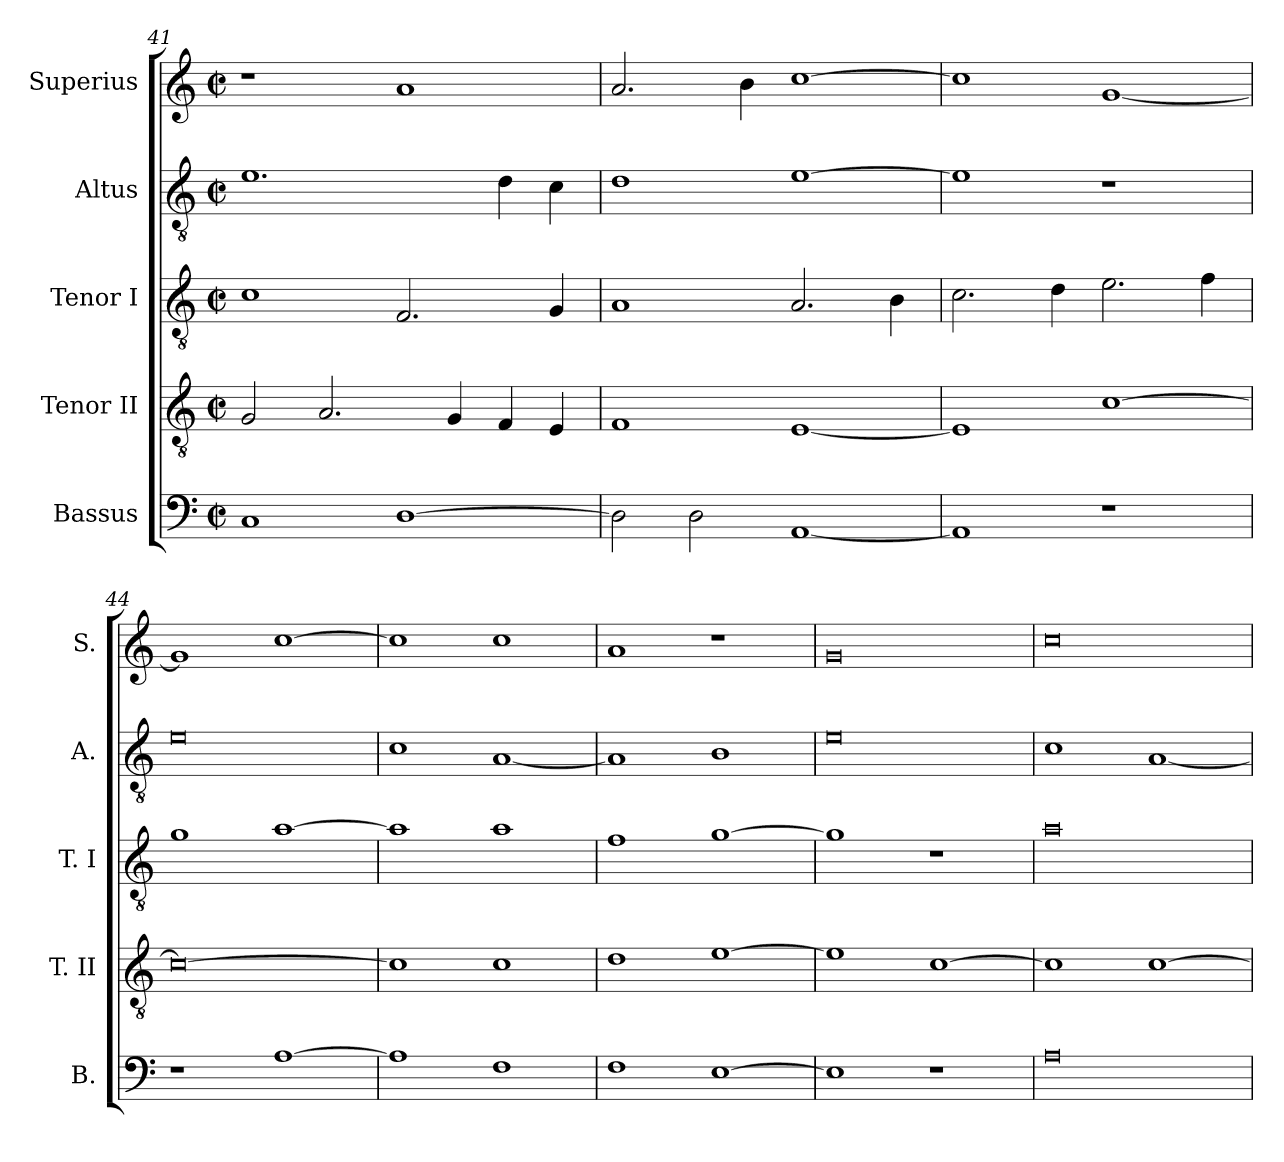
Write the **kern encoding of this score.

**kern	**kern	**kern	**kern	**kern
*part5	*part4	*part3	*part2	*part1
*staff5	*staff4	*staff3	*staff2	*staff1
*I"Bassus	*I"Tenor II	*I"Tenor I	*I"Altus	*I"Superius
*I'B.	*I'T. II	*I'T. I	*I'A.	*I'S.
*clefF4	*clefGv2	*clefGv2	*clefGv2	*clefG2
*	*ITrd7c12	*ITrd7c12	*ITrd7c12	*
*k[]	*k[]	*k[]	*k[]	*k[]
*C:	*C:	*C:	*C:	*C:
*M2/2	*M2/2	*M2/2	*M2/2	*M2/2
*met(c|)	*met(c|)	*met(c|)	*met(c|)	*met(c|)
=41	=41	=41	=41	=41
1Ci	2GGi/	1Ci	1.Ei	1r
.	2.AAi/	.	.	.
[>1Di	.	2.FFi/	.	1ai
.	4GGi/	.	.	.
.	4FFi/	.	4Di\	.
.	4EEi/	4GGi/	4Ci\	.
!!LO:PB:g=z
=42	=42	=42	=42	=42
2Di\]	1FFi	1AAi	1Di	2.ai/
2Di\	.	.	.	.
.	.	.	.	4bi\
[<1AAi	[<1EEi	2.AAi/	[>1Ei	[>1cci
.	.	4BBi\	.	.
=43	=43	=43	=43	=43
1AAi]	1EEi]	2.Ci\	1Ei]	1cci]
.	.	4Di\	.	.
1r	[>1Ci	2.Ei\	1r	[<1gi
.	.	4Fi\	.	.
=44	=44	=44	=44	=44
1r	0Ci_>	1Gi	0Ei	1gi]
[>1Ai	.	[>1Ai	.	[>1cci
=45	=45	=45	=45	=45
1Ai]	1Ci]	1Ai]	1Ci	1cci]
1Fi	1Ci	1Ai	[<1AAi	1cci
=46	=46	=46	=46	=46
1Fi	1Di	1Fi	1AAi]	1ai
[>1Ei	[>1Ei	[>1Gi	1BBi	1r
=47	=47	=47	=47	=47
1Ei]	1Ei]	1Gi]	0Ei	0gi
1r	[>1Ci	1r	.	.
!!LO:LB:g=z
=48	=48	=48	=48	=48
0Ai	1Ci]	0Ai	1Ci	0cci
.	[>1Ci	.	[<1AAi	.
=	=	=	=	=
*-	*-	*-	*-	*-
